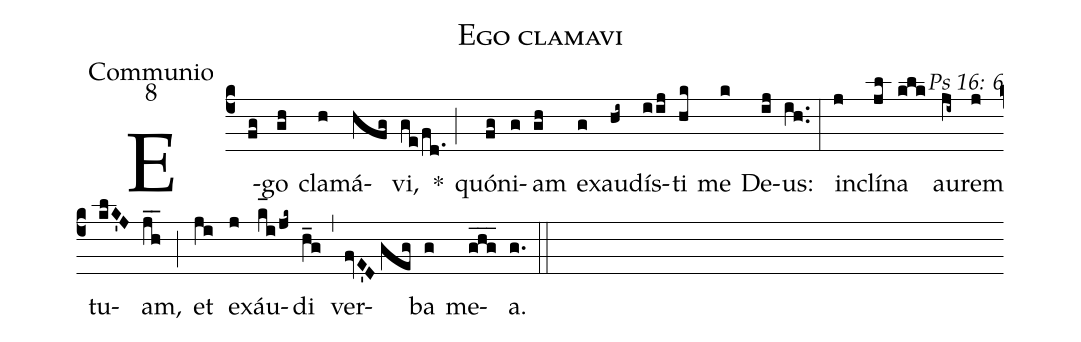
name: Ego clamavi;
office-part: Communio;
mode: 8;
commentary: Ps 16: 6;
%%
(c4) E(fg)go(gh) cla(h)má(hfg)vi,(ge/fd.) *(;)
quón(fg)i(g)am(gh) ex(g)au(hi~)dís(iij)ti(hk) me(k) De(ij)us:(ih..) (:)
in(j)clí(jl)na(klk) au(ji~)rem(j) tu(klK'J)am,(jh__) (;) et(ji) ex(j)áu(k_[hl:1]i/jk~)di(h_g) (,) ver(fvE'D//geg)ba(g) me(ghg___)a.(g.) (::)
